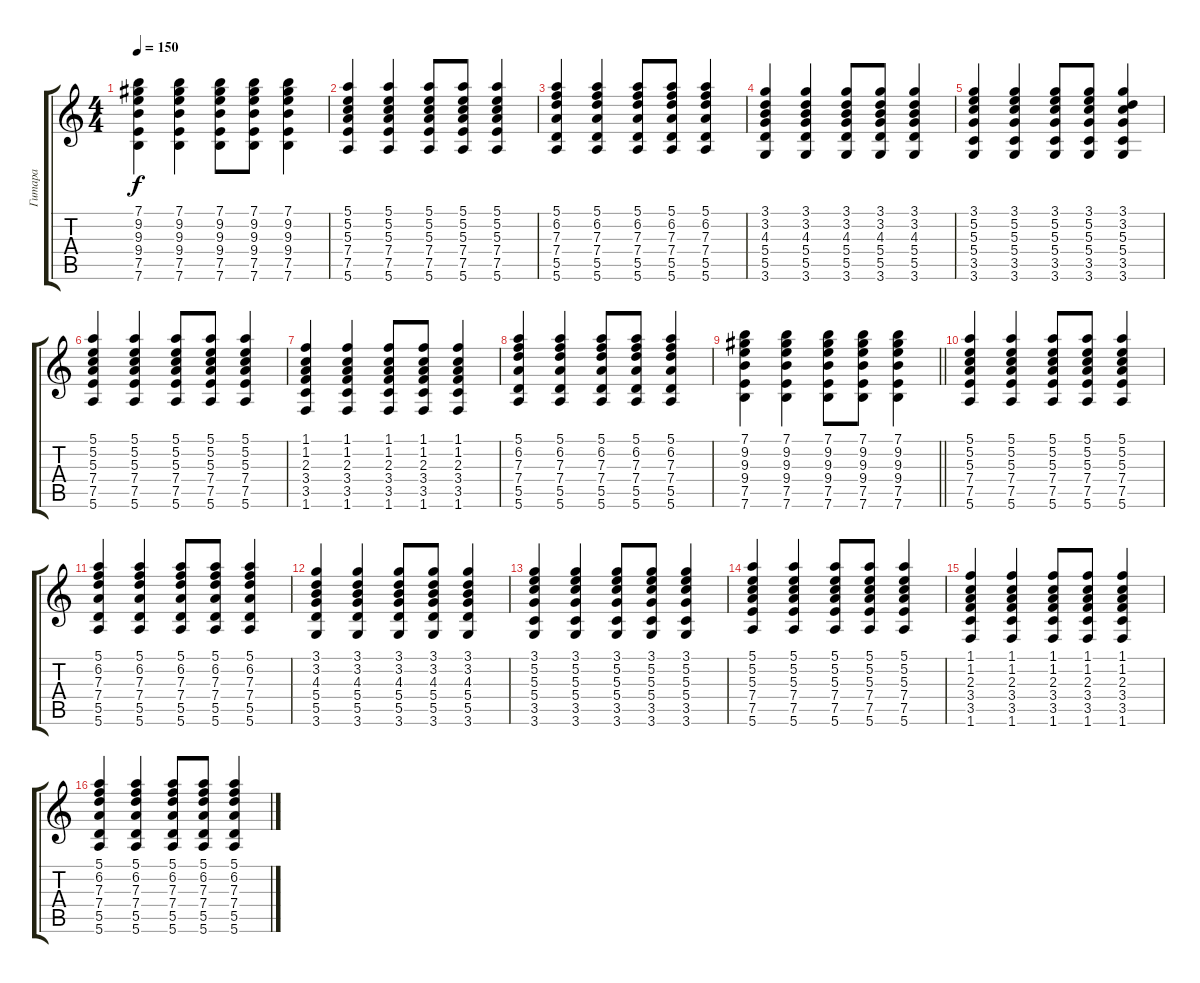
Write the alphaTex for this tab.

\track ("Гитара" "Гитара") {instrument acousticguitarsteel}
\staff {score tabs}
\tuning (E4 B3 G3 D3 A2 E2) {hide}
\ts (4 4)
\tempo 150
\clef g2
\ks c
(7.1 9.2 9.3 9.4 7.5 7.6).4{dy f} (7.1 9.2 9.3 9.4 7.5 7.6).4 (7.1 9.2 9.3 9.4 7.5 7.6).8 (7.1 9.2 9.3 9.4 7.5 7.6).8 (7.1 9.2 9.3 9.4 7.5 7.6).4 |
(5.1 5.2 5.3 7.4 7.5 5.6).4 (5.1 5.2 5.3 7.4 7.5 5.6).4 (5.1 5.2 5.3 7.4 7.5 5.6).8 (5.1 5.2 5.3 7.4 7.5 5.6).8 (5.1 5.2 5.3 7.4 7.5 5.6).4 |
(5.1 6.2 7.3 7.4 5.5 5.6).4 (5.1 6.2 7.3 7.4 5.5 5.6).4 (5.1 6.2 7.3 7.4 5.5 5.6).8 (5.1 6.2 7.3 7.4 5.5 5.6).8 (5.1 6.2 7.3 7.4 5.5 5.6).4 |
(3.1 3.2 4.3 5.4 5.5 3.6).4 (3.1 3.2 4.3 5.4 5.5 3.6).4 (3.1 3.2 4.3 5.4 5.5 3.6).8 (3.1 3.2 4.3 5.4 5.5 3.6).8 (3.1 3.2 4.3 5.4 5.5 3.6).4 |
(3.1 5.2 5.3 5.4 3.5 3.6).4 (3.1 5.2 5.3 5.4 3.5 3.6).4 (3.1 5.2 5.3 5.4 3.5 3.6).8 (3.1 5.2 5.3 5.4 3.5 3.6).8 (3.1 3.2 5.3 5.4 3.5 3.6).4 |
(5.1 5.2 5.3 7.4 7.5 5.6).4 (5.1 5.2 5.3 7.4 7.5 5.6).4 (5.1 5.2 5.3 7.4 7.5 5.6).8 (5.1 5.2 5.3 7.4 7.5 5.6).8 (5.1 5.2 5.3 7.4 7.5 5.6).4 |
(1.1 1.2 2.3 3.4 3.5 1.6).4 (1.1 1.2 2.3 3.4 3.5 1.6).4 (1.1 1.2 2.3 3.4 3.5 1.6).8 (1.1 1.2 2.3 3.4 3.5 1.6).8 (1.1 1.2 2.3 3.4 3.5 1.6).4 |
(5.1 6.2 7.3 7.4 5.5 5.6).4 (5.1 6.2 7.3 7.4 5.5 5.6).4 (5.1 6.2 7.3 7.4 5.5 5.6).8 (5.1 6.2 7.3 7.4 5.5 5.6).8 (5.1 6.2 7.3 7.4 5.5 5.6).4 |
\barLineRight lightlight
(7.1 9.2 9.3 9.4 7.5 7.6).4 (7.1 9.2 9.3 9.4 7.5 7.6).4 (7.1 9.2 9.3 9.4 7.5 7.6).8 (7.1 9.2 9.3 9.4 7.5 7.6).8 (7.1 9.2 9.3 9.4 7.5 7.6).4 |
(5.1 5.2 5.3 7.4 7.5 5.6).4 (5.1 5.2 5.3 7.4 7.5 5.6).4 (5.1 5.2 5.3 7.4 7.5 5.6).8 (5.1 5.2 5.3 7.4 7.5 5.6).8 (5.1 5.2 5.3 7.4 7.5 5.6).4 |
(5.1 6.2 7.3 7.4 5.5 5.6).4 (5.1 6.2 7.3 7.4 5.5 5.6).4 (5.1 6.2 7.3 7.4 5.5 5.6).8 (5.1 6.2 7.3 7.4 5.5 5.6).8 (5.1 6.2 7.3 7.4 5.5 5.6).4 |
(3.1 3.2 4.3 5.4 5.5 3.6).4 (3.1 3.2 4.3 5.4 5.5 3.6).4 (3.1 3.2 4.3 5.4 5.5 3.6).8 (3.1 3.2 4.3 5.4 5.5 3.6).8 (3.1 3.2 4.3 5.4 5.5 3.6).4 |
(3.1 5.2 5.3 5.4 3.5 3.6).4 (3.1 5.2 5.3 5.4 3.5 3.6).4 (3.1 5.2 5.3 5.4 3.5 3.6).8 (3.1 5.2 5.3 5.4 3.5 3.6).8 (3.1 5.2 5.3 5.4 3.5 3.6).4 |
(5.1 5.2 5.3 7.4 7.5 5.6).4 (5.1 5.2 5.3 7.4 7.5 5.6).4 (5.1 5.2 5.3 7.4 7.5 5.6).8 (5.1 5.2 5.3 7.4 7.5 5.6).8 (5.1 5.2 5.3 7.4 7.5 5.6).4 |
(1.1 1.2 2.3 3.4 3.5 1.6).4 (1.1 1.2 2.3 3.4 3.5 1.6).4 (1.1 1.2 2.3 3.4 3.5 1.6).8 (1.1 1.2 2.3 3.4 3.5 1.6).8 (1.1 1.2 2.3 3.4 3.5 1.6).4 |
(5.1 6.2 7.3 7.4 5.5 5.6).4 (5.1 6.2 7.3 7.4 5.5 5.6).4 (5.1 6.2 7.3 7.4 5.5 5.6).8 (5.1 6.2 7.3 7.4 5.5 5.6).8 (5.1 6.2 7.3 7.4 5.5 5.6).4
